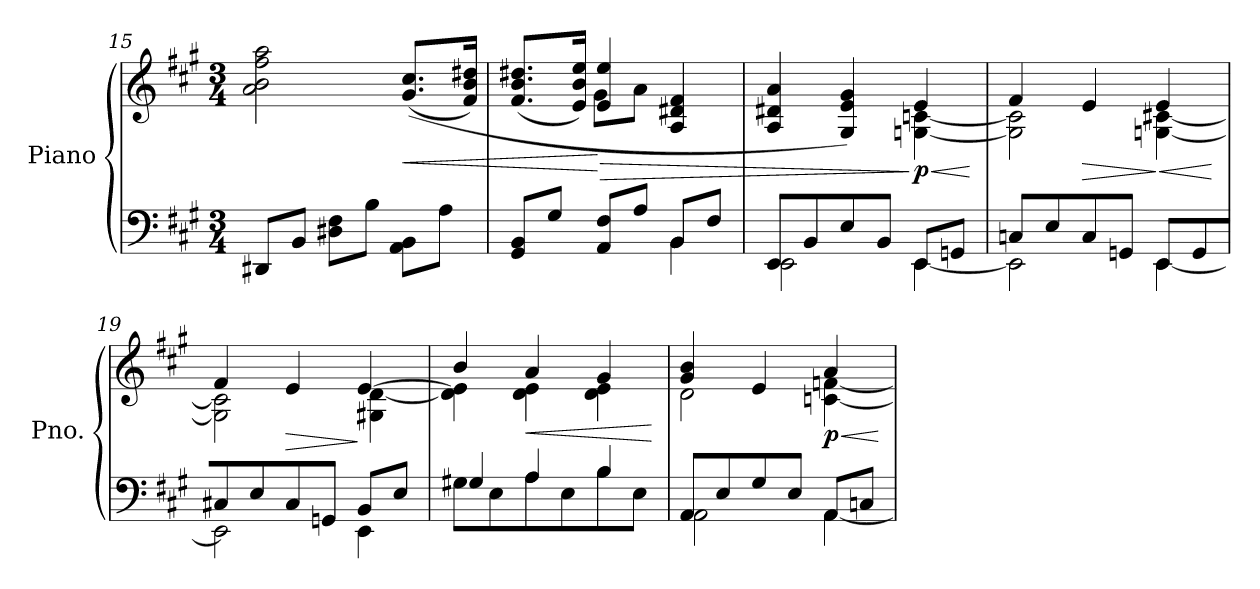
**kern	**kern	**dynam
*part1	*part1	*part1
*staff2	*staff1	*staff1/2
*I"Piano	*	*
*I'Pno.	*	*
*clefF4	*clefG2	*
*k[f#c#g#]	*k[f#c#g#]	*
*M3/4	*M3/4	*
=15	=15	=15
8DD#X/L	2a\ 2b\ 2ff#\ 2aa\	.
8BB/J	.	.
8D#X\ 8F#\L	.	.
8B\J	.	.
!	!	!LO:HP:b
8AA\ 8BB\L	(<(>8.g#/ 8.cc#/L	<
8A\J	.	.
.	16f#/ 16b/ 16dd#X/Jk)	.
=16	=16	=16
*^	*^	*
8GG#/ 8BB/L	2ryy	(>8.f#/ 8.b/ 8.dd#X/L	4ryy	.
8G#/J	.	.	.	.
.	.	16e/ 16b/ 16ee/Jk)	.	.
!	!	!	!	!LO:HP:n=1:b
8AA/ 8F#/L	.	4e/ 4ee/	8g#\L	[ >
8A/J	.	.	8a\J	.
8BB/L	4BB\	4A/ 4d#X/ 4f#/	4ryy	.
8F#/J	.	.	.	.
!!LO:LB:g=z	!!
=17	=17	=17	=17	=17
8EE/L	2EE\	4A/ 4d#X/ 4a/	2ryy	.
8BB/	.	.	.	.
8E/	.	4G#/ 4e/ 4g#/)	.	.
8BB/J	.	.	.	.
!	!	!	!	!LO:HP:n=1:b
!	!	!	!	!LO:DY:n=1:b
8EE/L	[4EE\	4e/	[4Gn\ [4cn\	] < p
8GGn/J	.	.	.	.
*v	*v	*	*	*
*	*v	*v	*
.	.	[
=18	=18	=18
*^	*^	*
8Cn/L	2EE\]	4f#/	2G\] 2c\]	.
8E/	.	.	.	.
!	!	!	!	!LO:HP:b
8C/	.	4e/	.	>
8GGn/J	.	.	.	.
!	!	!	!	!LO:HP:n=1:b
8EE/L	[4EE\	4e/	[4Gn\ [4c#X\	] <
8GG/	.	.	.	.
*v	*v	*	*	*
*	*v	*v	*
.	.	[
=19	=19	=19
*^	*^	*
8C#X/	2EE\]	4f#/	2G\] 2c#\]	.
8E/	.	.	.	.
!	!	!	!	!LO:HP:b
8C#/	.	4e/	.	>
8GGn/J	.	.	.	.
8BB/L	4EE\	[4e/	4G#X\ [4d\	]
8E/J	.	.	.	.
=20	=20	=20	=20	=20
8G#X\L	4G#/	4b/	4d\] 4e\]	.
8E\	.	.	.	.
!	!	!	!	!LO:HP:b
8A\	4A/	4a/	4d\ 4e\	<
8E\	.	.	.	.
8B\	4B/	4g#/	4d\ 4e\	.
8E\J	.	.	.	.
*v	*v	*	*	*
*	*v	*v	*
.	.	[
=21	=21	=21
*^	*^	*
8AA/L	2AA\	4g#/ 4b/	2d\	.
8E/	.	.	.	.
8G#/	.	4e/	.	.
8E/J	.	.	.	.
!	!	!	!	!LO:HP:b
!	!	!	!	!LO:DY:n=1:b
8AA/L	[4AA\	4a/	[4cn\ [4fn\	< p
8Cn/J	.	.	.	.
*v	*v	*	*	*
*	*v	*v	*
.	.	[
=	=	=
*-	*-	*-
